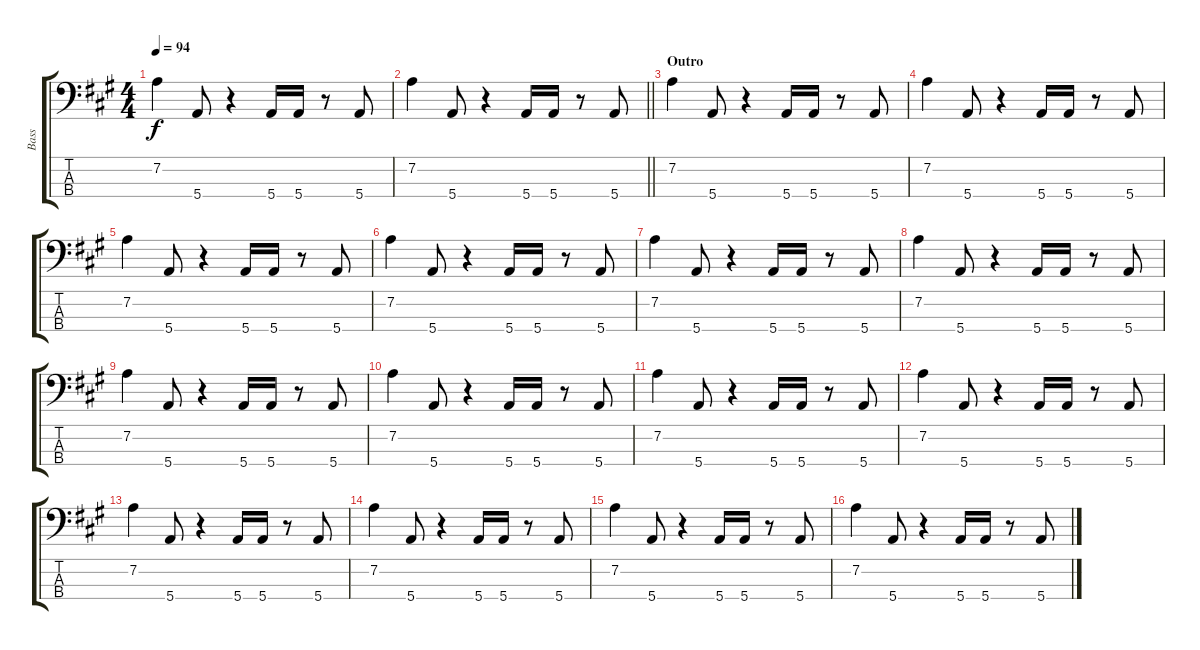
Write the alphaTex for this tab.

\track ("Bass" "Bass") {instrument electricbassfinger}
\staff {score tabs}
\tuning (G2 D2 A1 E1) {hide}
\ts (4 4)
\tempo 94
\clef f4
\ks a
7.2.4{dy f} 5.4.8 r.4 5.4.16 5.4.16 r.8 5.4.8 |
\barLineRight lightlight
7.2.4 5.4.8 r.4 5.4.16 5.4.16 r.8 5.4.8 |
\section ("" "Outro")
7.2.4 5.4.8 r.4 5.4.16 5.4.16 r.8 5.4.8 |
7.2.4 5.4.8 r.4 5.4.16 5.4.16 r.8 5.4.8 |
7.2.4 5.4.8 r.4 5.4.16 5.4.16 r.8 5.4.8 |
7.2.4 5.4.8 r.4 5.4.16 5.4.16 r.8 5.4.8 |
7.2.4 5.4.8 r.4 5.4.16 5.4.16 r.8 5.4.8 |
7.2.4 5.4.8 r.4 5.4.16 5.4.16 r.8 5.4.8 |
7.2.4 5.4.8 r.4 5.4.16 5.4.16 r.8 5.4.8 |
7.2.4 5.4.8 r.4 5.4.16 5.4.16 r.8 5.4.8 |
7.2.4 5.4.8 r.4 5.4.16 5.4.16 r.8 5.4.8 |
7.2.4 5.4.8 r.4 5.4.16 5.4.16 r.8 5.4.8 |
7.2.4 5.4.8 r.4 5.4.16 5.4.16 r.8 5.4.8 |
7.2.4 5.4.8 r.4 5.4.16 5.4.16 r.8 5.4.8 |
7.2.4 5.4.8 r.4 5.4.16 5.4.16 r.8 5.4.8 |
7.2.4 5.4.8 r.4 5.4.16 5.4.16 r.8 5.4.8
